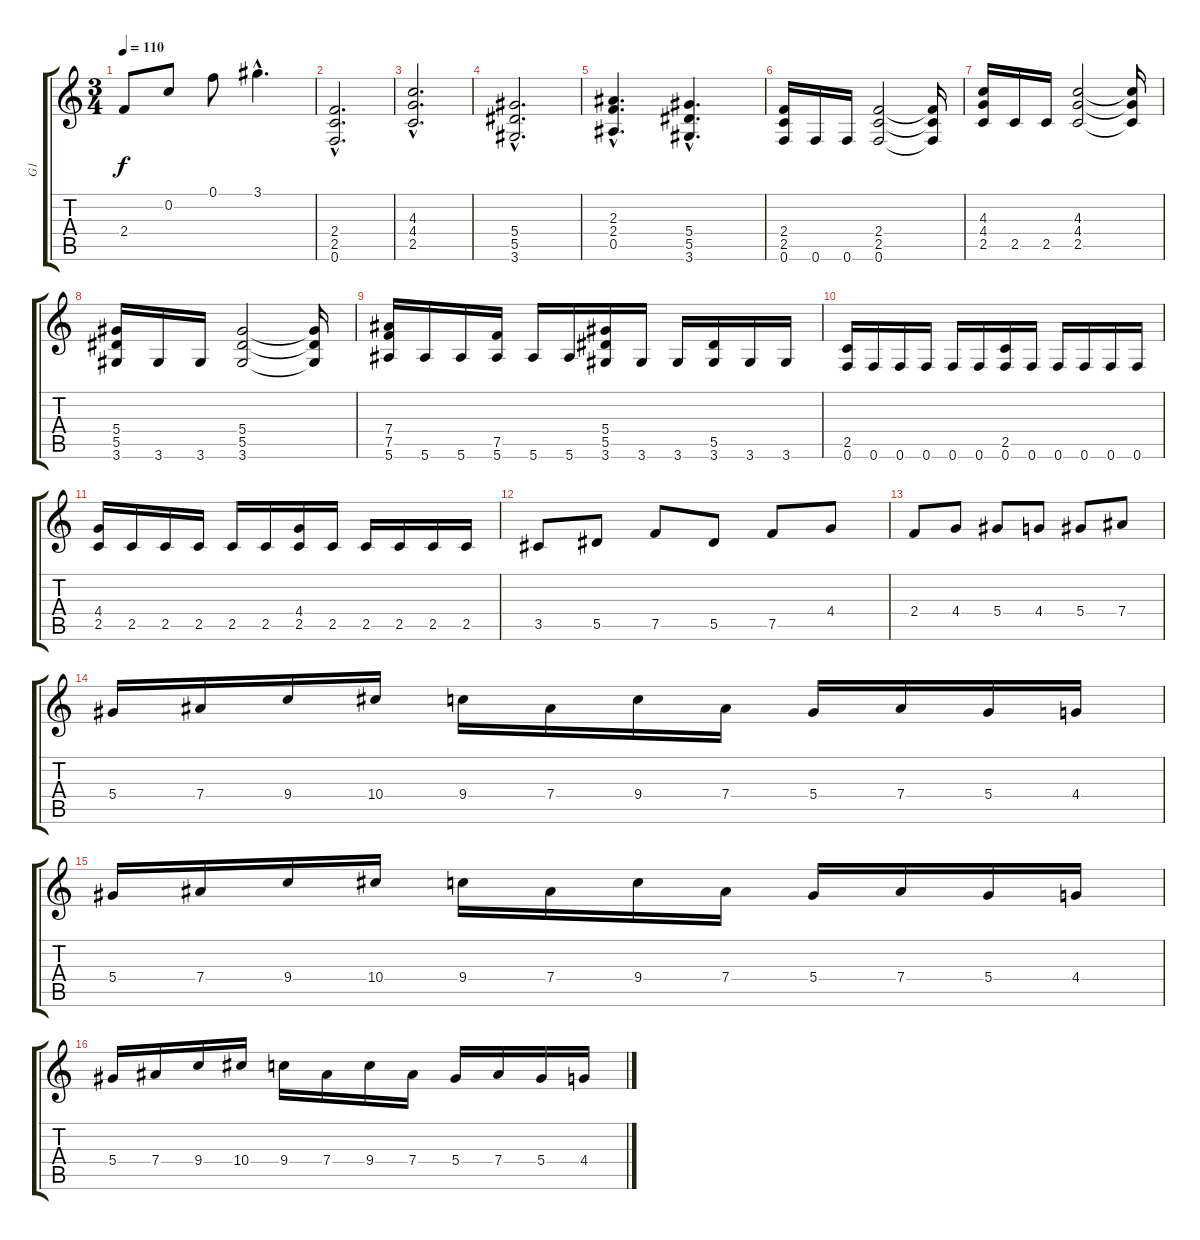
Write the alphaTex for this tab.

\track ("G1" "G1") {instrument overdrivenguitar}
\staff {score tabs}
\tuning (F4 C4 Ab3 Eb3 Bb2 F2) {hide}
\ts (3 4)
\tempo 110
\clef g2
\ks c
2.4.8{dy f} 0.2.8 0.1.8 3.1{hac}.4{d} |
(2.4{hac} 2.5{hac} 0.6{hac}).2{d} |
(4.3{hac} 4.4{hac} 2.5{hac}).2{d} |
(5.4{hac} 5.5{hac} 3.6{hac}).2{d} |
(2.3{hac} 2.4{hac} 0.5{hac}).4{d} (5.4{hac} 5.5{hac} 3.6{hac}).4{d} |
(2.4 2.5 0.6).16 0.6.16 0.6.16 (2.4 2.5 0.6).2 (2.4{t} 2.5{t} 0.6{t}).16 |
(4.3 4.4 2.5).16 2.5.16 2.5.16 (4.3 4.4 2.5).2 (4.3{t} 4.4{t} 2.5{t}).16 |
(5.4 5.5 3.6).16 3.6.16 3.6.16 (5.4 5.5 3.6).2 (5.4{t} 5.5{t} 3.6{t}).16 |
(7.4 7.5 5.6).16 5.6.16 5.6.16 (7.5 5.6).16 5.6.16 5.6.16 (5.4 5.5 3.6).16 3.6.16 3.6.16 (5.5 3.6).16 3.6.16 3.6.16 |
(2.5 0.6).16 0.6.16 0.6.16 0.6.16 0.6.16 0.6.16 (2.5 0.6).16 0.6.16 0.6.16 0.6.16 0.6.16 0.6.16 |
(4.4 2.5).16 2.5.16 2.5.16 2.5.16 2.5.16 2.5.16 (4.4 2.5).16 2.5.16 2.5.16 2.5.16 2.5.16 2.5.16 |
3.5.8 5.5.8 7.5.8 5.5.8 7.5.8 4.4.8 |
2.4.8 4.4.8 5.4.8 4.4.8 5.4.8 7.4.8 |
5.4.16 7.4.16 9.4.16 10.4.16 9.4.16 7.4.16 9.4.16 7.4.16 5.4.16 7.4.16 5.4.16 4.4.16 |
5.4.16 7.4.16 9.4.16 10.4.16 9.4.16 7.4.16 9.4.16 7.4.16 5.4.16 7.4.16 5.4.16 4.4.16 |
5.4.16 7.4.16 9.4.16 10.4.16 9.4.16 7.4.16 9.4.16 7.4.16 5.4.16 7.4.16 5.4.16 4.4.16
